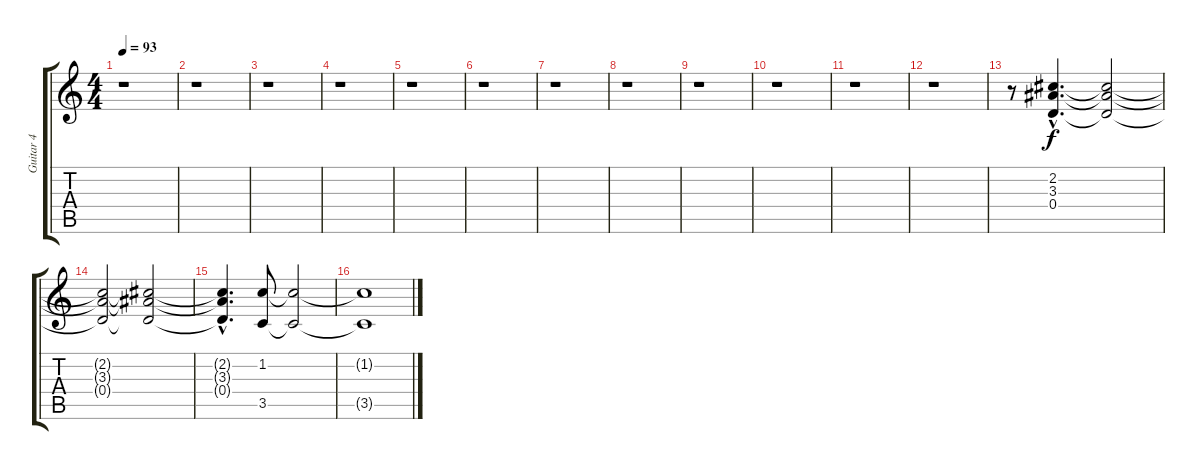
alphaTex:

\track ("Guitar 4" "Guitar 4") {instrument distortionguitar}
\staff {score tabs}
\tuning (E4 B3 G3 D3 A2 E2) {hide}
\ts (4 4)
\tempo 93
\clef g2
\ks c
r.1{dy f} |
r.1 |
r.1 |
r.1 |
r.1 |
r.1 |
r.1 |
r.1 |
r.1 |
r.1 |
r.1 |
r.1 |
r.8 (2.2{hac} 3.3{hac} 0.4{hac}).4{d} (2.2{t} 3.3{t} 0.4{t}).2 |
(2.2{t} 3.3{t} 0.4{t}).2 (2.2{t} 3.3{t} 0.4{t}).2 |
(2.2{hac t} 3.3{hac t} 0.4{hac t}).4{d} (1.2 3.5).8 (1.2{t} 3.5{t}).2 |
(1.2{t} 3.5{t}).1
